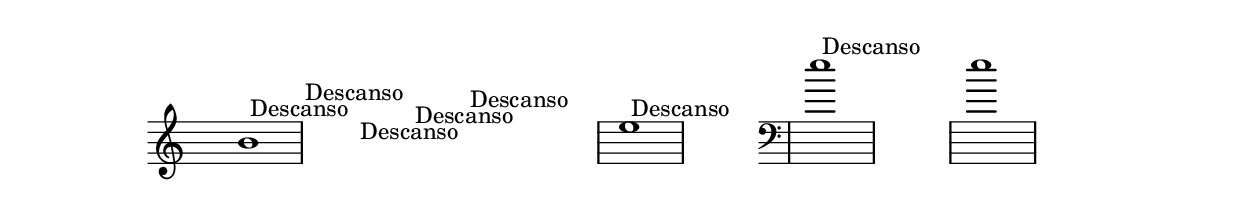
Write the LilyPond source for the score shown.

\version "2.16.0"

%%\header { texidoc="1 - Nota Nova"}

\relative c'' {
  \override Staff.TimeSignature #'transparent = ##t
  \override Score.BarNumber #'transparent = ##t
  \override Score.RehearsalMark #'font-size = #-2


  %% CLARINETE
  \tag #'cl {
    b1
  }
  %% FLAUTA
  \tag #'fl {
    \override Staff.Clef #'transparent = ##t
    \stopStaff
    s^\markup {\hspace #-7 "Descanso"}
  }
  %% OBOÉ
  \tag #'ob {
    \override Staff.Clef #'transparent = ##t
    \stopStaff
    s^\markup {\hspace #-7 "Descanso"}
  }
  %% SAX ALTO
  \tag #'saxa {
    \override Staff.Clef #'transparent = ##t
    \stopStaff
    s^\markup {\hspace #-7 "Descanso"}
  }
  %% SAX TENOR
  \tag #'saxt {
    \override Staff.Clef #'transparent = ##t
    \stopStaff
    s^\markup {\hspace #-7 "Descanso"}
  }
  %% SAX GENES
  \tag #'saxg {
    \override Staff.Clef #'transparent = ##t
    \stopStaff
    s^\markup {\hspace #-7 "Descanso"}
  }
  %% TROMPETE
  \tag #'tpt {
    \override Staff.Clef #'transparent = ##f
    \startStaff
    e
  }
  %% TROMPA
  \tag #'tpa {
    \override Staff.Clef #'transparent = ##t
    \stopStaff
    s^\markup {\hspace #-7 "Descanso"}
  }
  %% TROMBONE
  \tag #'tbn {
    \override Staff.Clef #'transparent = ##f
    \clef bass
    \startStaff
    e
  }
  %% TUBA MIB
  \tag #'tbamib {
    \override Staff.Clef #'transparent = ##t
    \stopStaff
    s^\markup {\hspace #-7 "Descanso"}
  }
  %% TUBA SIB
  \tag #'tbasib {
    \override Staff.Clef #'transparent = ##f
    \startStaff
    \clef bass
    e
  }

  %% END DOCUMENT
}
